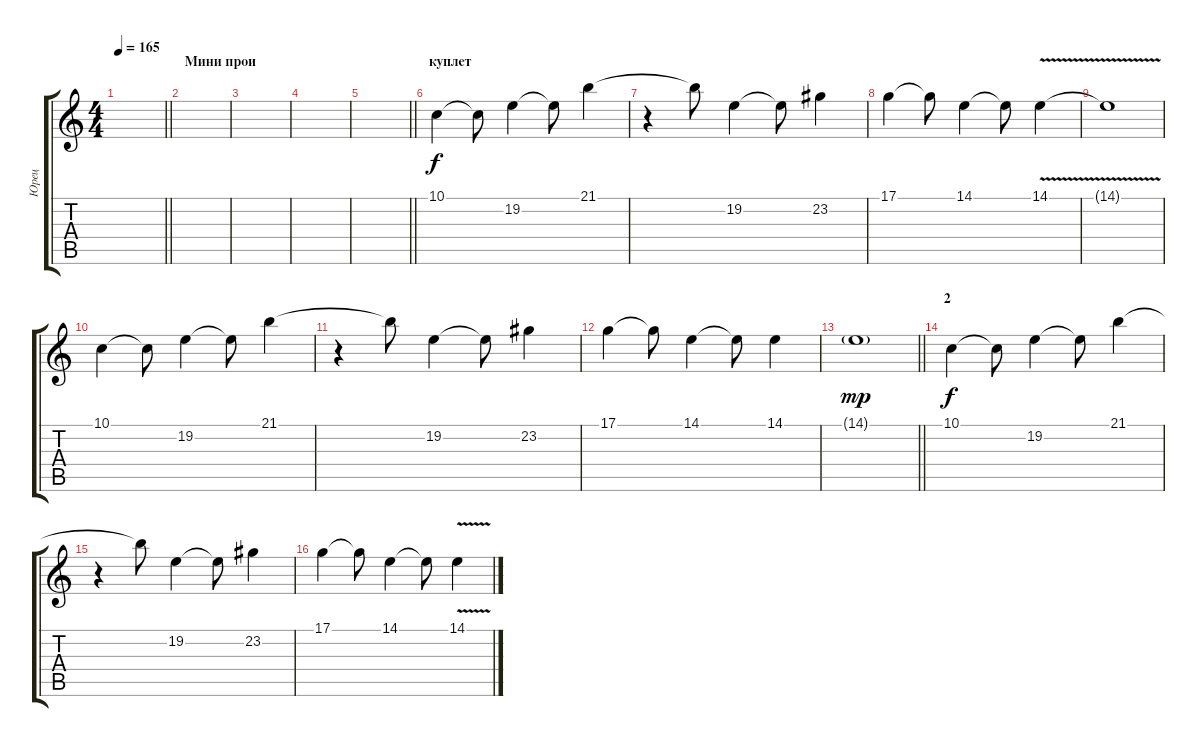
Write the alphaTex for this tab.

\track ("Юрец" "Юрец") {instrument vibraphone}
\staff {score tabs}
\tuning (D4 A3 F3 C3 G2 C2) {hide}
\ts (4 4)
\tempo 165
\clef g2
\barLineRight lightlight
\ks c
|
\section ("" "Мини прои")
|
|
|
\barLineRight lightlight
|
\section ("" "куплет")
10.1.4 10.1{t}.8 19.2.4 19.2{t}.8 21.1.4 |
r.4 21.1{t}.8 19.2.4 19.2{t}.8 23.2.4 |
17.1.4 17.1{t}.8 14.1.4 14.1{t}.8 14.1{v}.4 |
14.1{t}.1 |
10.1.4 10.1{t}.8 19.2.4 19.2{t}.8 21.1.4 |
r.4 21.1{t}.8 19.2.4 19.2{t}.8 23.2.4 |
17.1.4 17.1{t}.8 14.1.4 14.1{t}.8 14.1.4 |
\barLineRight lightlight
14.1{g}.1{dy mp} |
\section ("" "2")
10.1.4{dy f} 10.1{t}.8 19.2.4 19.2{t}.8 21.1.4 |
r.4 21.1{t}.8 19.2.4 19.2{t}.8 23.2.4 |
17.1.4 17.1{t}.8 14.1.4 14.1{t}.8 14.1{v}.4
